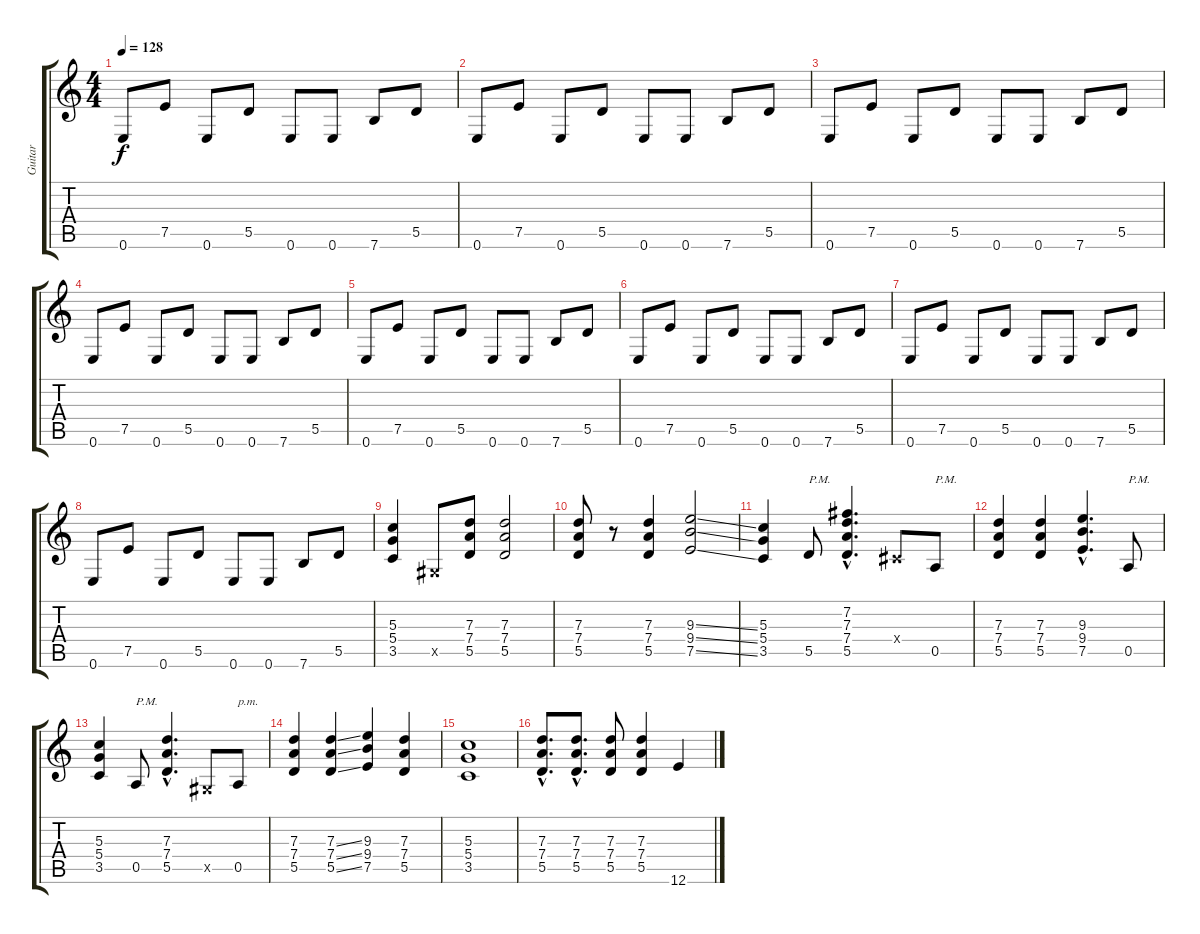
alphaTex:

\track ("Guitar" "Guitar") {instrument distortionguitar}
\staff {score tabs}
\tuning (E4 B3 G3 D3 A2 E2) {hide}
\ts (4 4)
\tempo 128
\clef g2
\ks c
0.6.8{dy f} 7.5.8 0.6.8 5.5.8 0.6.8 0.6.8 7.6.8 5.5.8 |
0.6.8 7.5.8 0.6.8 5.5.8 0.6.8 0.6.8 7.6.8 5.5.8 |
0.6.8 7.5.8 0.6.8 5.5.8 0.6.8 0.6.8 7.6.8 5.5.8 |
0.6.8 7.5.8 0.6.8 5.5.8 0.6.8 0.6.8 7.6.8 5.5.8 |
0.6.8 7.5.8 0.6.8 5.5.8 0.6.8 0.6.8 7.6.8 5.5.8 |
0.6.8 7.5.8 0.6.8 5.5.8 0.6.8 0.6.8 7.6.8 5.5.8 |
0.6.8 7.5.8 0.6.8 5.5.8 0.6.8 0.6.8 7.6.8 5.5.8 |
0.6.8 7.5.8 0.6.8 5.5.8 0.6.8 0.6.8 7.6.8 5.5.8 |
(5.3 5.4 3.5).4 -1.5{x}.8 (7.3 7.4 5.5).8 (7.3 7.4 5.5).2 |
(7.3 7.4 5.5).8 r.8 (7.3 7.4 5.5).4 (9.3{ss} 9.4{ss} 7.5{ss}).2 |
(5.3 5.4 3.5).4 5.5.8{txt "P.M."} (7.2{hac} 7.3{hac} 7.4{hac} 5.5{hac}).4{d} -1.4{x}.8 0.5.8{txt "P.M."} |
(7.3 7.4 5.5).4 (7.3 7.4 5.5).4 (9.3{hac} 9.4{hac} 7.5{hac}).4{d} 0.5.8{txt "P.M."} |
(5.3 5.4 3.5).4 0.5.8{txt "P.M."} (7.3{hac} 7.4{hac} 5.5{hac}).4{d} -1.5{x}.8 0.5.8{txt "p.m."} |
(7.3 7.4 5.5).4 (7.3{ss} 7.4{ss} 5.5{ss}).4 (9.3 9.4 7.5).4 (7.3 7.4 5.5).4 |
(5.3 5.4 3.5).1 |
(7.3{hac} 7.4{hac} 5.5{hac}).8{d} (7.3{hac} 7.4{hac} 5.5{hac}).8{d} (7.3 7.4 5.5).8 (7.3 7.4 5.5).4 12.6{ss}.4
